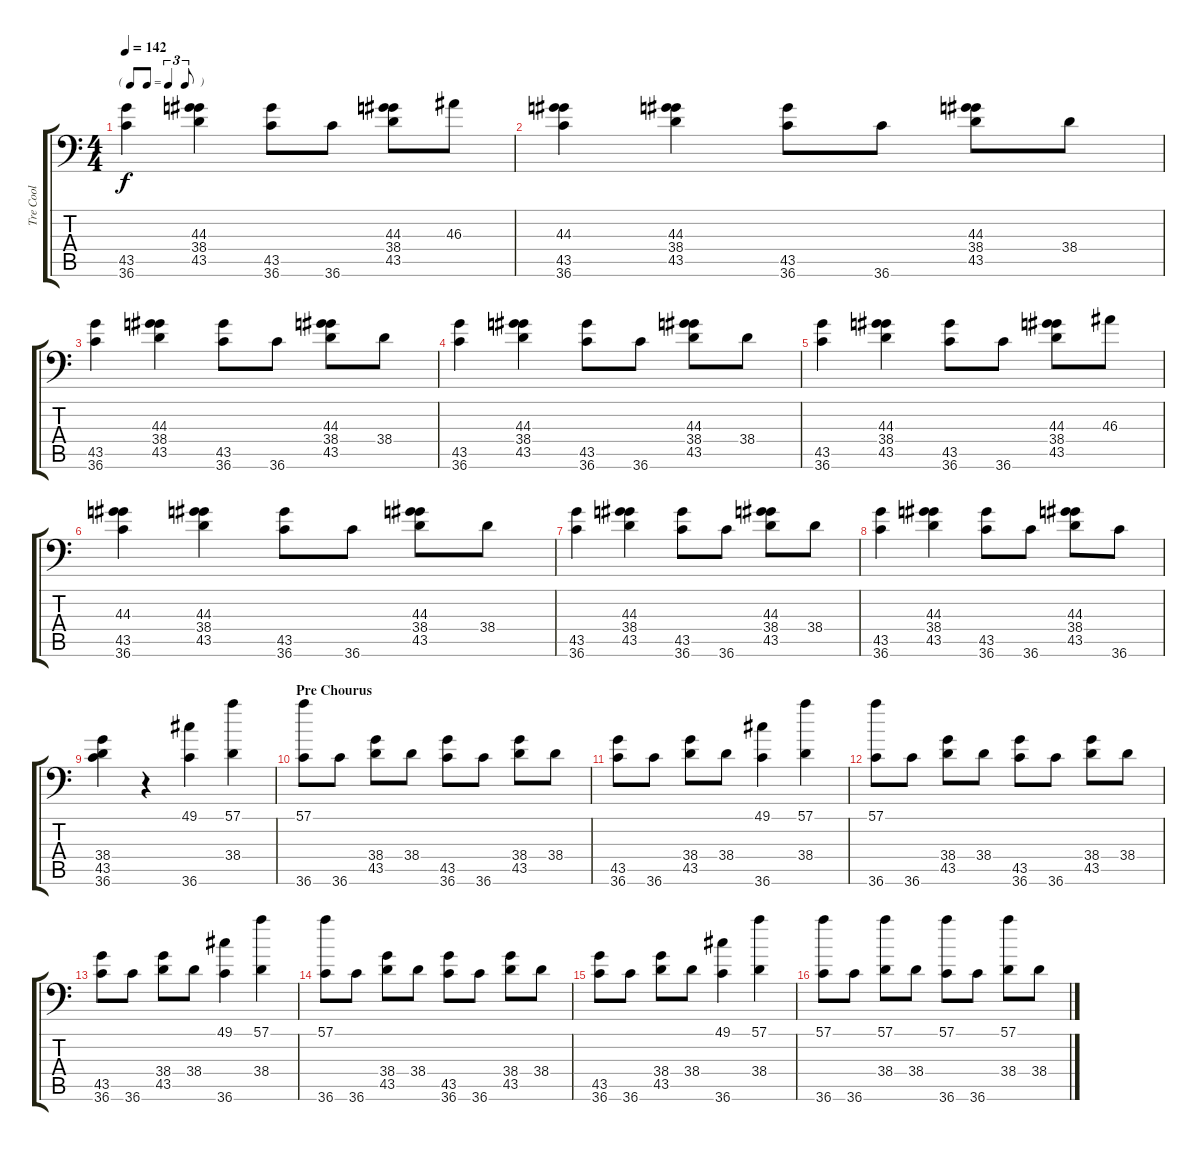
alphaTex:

\track ("Tre Cool" "Tre Cool") {instrument acousticgrandpiano}
\staff {score tabs}
\tuning (C-1 C-1 C-1 C-1 C-1 C-1) {hide}
\ts (4 4)
\tf triplet8th
\tempo 142
\clef f4
\ks c
(43.5 36.6).4{dy f} (44.3 38.4 43.5).4 (43.5 36.6).8 36.6.8 (44.3 38.4 43.5).8 46.3.8 |
(44.3 43.5 36.6).4 (44.3 38.4 43.5).4 (43.5 36.6).8 36.6.8 (44.3 38.4 43.5).8 38.4.8 |
(43.5 36.6).4 (44.3 38.4 43.5).4 (43.5 36.6).8 36.6.8 (44.3 38.4 43.5).8 38.4.8 |
(43.5 36.6).4 (44.3 38.4 43.5).4 (43.5 36.6).8 36.6.8 (44.3 38.4 43.5).8 38.4.8 |
(43.5 36.6).4 (44.3 38.4 43.5).4 (43.5 36.6).8 36.6.8 (44.3 38.4 43.5).8 46.3.8 |
(44.3 43.5 36.6).4 (44.3 38.4 43.5).4 (43.5 36.6).8 36.6.8 (44.3 38.4 43.5).8 38.4.8 |
(43.5 36.6).4 (44.3 38.4 43.5).4 (43.5 36.6).8 36.6.8 (44.3 38.4 43.5).8 38.4.8 |
(43.5 36.6).4 (44.3 38.4 43.5).4 (43.5 36.6).8 36.6.8 (44.3 38.4 43.5).8 36.6.8 |
(38.4 43.5 36.6).4 r.4 (49.1 36.6).4 (57.1 38.4).4 |
\section ("" "Pre Chourus")
(57.1 36.6).8 36.6.8 (38.4 43.5).8 38.4.8 (43.5 36.6).8 36.6.8 (38.4 43.5).8 38.4.8 |
(43.5 36.6).8 36.6.8 (38.4 43.5).8 38.4.8 (49.1 36.6).4 (57.1 38.4).4 |
(57.1 36.6).8 36.6.8 (38.4 43.5).8 38.4.8 (43.5 36.6).8 36.6.8 (38.4 43.5).8 38.4.8 |
(43.5 36.6).8 36.6.8 (38.4 43.5).8 38.4.8 (49.1 36.6).4 (57.1 38.4).4 |
(57.1 36.6).8 36.6.8 (38.4 43.5).8 38.4.8 (43.5 36.6).8 36.6.8 (38.4 43.5).8 38.4.8 |
(43.5 36.6).8 36.6.8 (38.4 43.5).8 38.4.8 (49.1 36.6).4 (57.1 38.4).4 |
(57.1 36.6).8 36.6.8 (57.1 38.4).8 38.4.8 (57.1 36.6).8 36.6.8 (57.1 38.4).8 38.4.8
